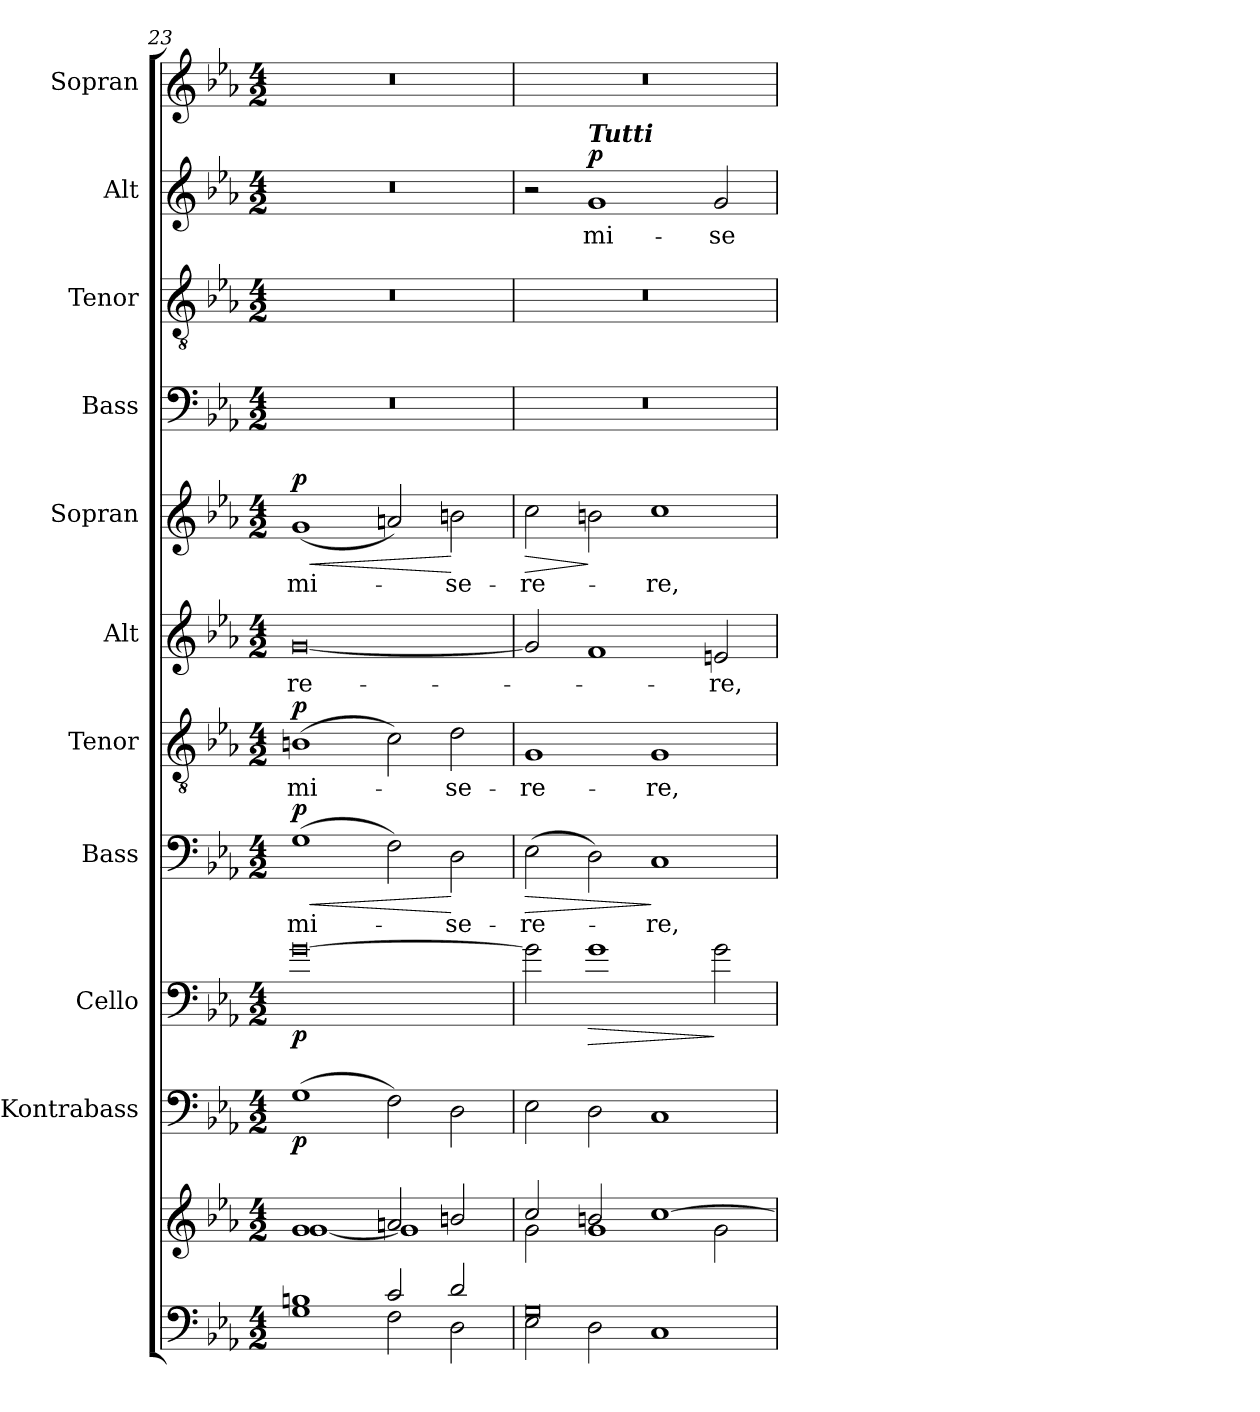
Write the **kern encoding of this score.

**kern	**kern	**kern	**dynam	**kern	**dynam	**kern	**text	**dynam	**kern	**text	**dynam	**kern	**text	**kern	**text	**dynam	**kern	**kern	**kern	**text	**dynam	**kern
*part11	*part11	*part10	*part10	*part9	*part9	*part8	*part8	*part8	*part7	*part7	*part7	*part6	*part6	*part5	*part5	*part5	*part4	*part3	*part2	*part2	*part2	*part1
*staff12	*staff11	*staff10	*staff10	*staff9	*staff9	*staff8	*staff8	*staff8	*staff7	*staff7	*staff7	*staff6	*staff6	*staff5	*staff5	*staff5	*staff4	*staff3	*staff2	*staff2	*staff2	*staff1
*	*	*I"Kontrabass	*	*I"Cello	*	*I"Bass	*	*	*I"Tenor	*	*	*I"Alt	*	*I"Sopran	*	*	*I"Bass	*I"Tenor	*I"Alt	*	*	*I"Sopran
*	*	*I'Kb.	*	*	*	*I'B.	*	*	*I'T.	*	*	*I'A.	*	*I'S.	*	*	*I'B.	*I'T.	*I'A.	*	*	*I'S.
*clefF4	*clefG2	*clefF4	*	*clefF4	*	*clefF4	*	*	*clefGv2	*	*	*clefG2	*	*clefG2	*	*	*clefF4	*clefGv2	*clefG2	*	*	*clefG2
*	*	*ITrd7c12	*	*	*	*	*	*	*	*	*	*	*	*	*	*	*	*	*	*	*	*
*k[b-e-a-]	*k[b-e-a-]	*k[b-e-a-]	*	*k[b-e-a-]	*	*k[b-e-a-]	*	*	*k[b-e-a-]	*	*	*k[b-e-a-]	*	*k[b-e-a-]	*	*	*k[b-e-a-]	*k[b-e-a-]	*k[b-e-a-]	*	*	*k[b-e-a-]
*E-:	*E-:	*E-:	*	*E-:	*	*E-:	*	*	*E-:	*	*	*E-:	*	*E-:	*	*	*E-:	*E-:	*E-:	*	*	*E-:
*M4/2	*M4/2	*M4/2	*	*M4/2	*	*M4/2	*	*	*M4/2	*	*	*M4/2	*	*M4/2	*	*	*M4/2	*M4/2	*M4/2	*	*	*M4/2
=23	=23	=23	=23	=23	=23	=23	=23	=23	=23	=23	=23	=23	=23	=23	=23	=23	=23	=23	=23	=23	=23	=23
*^	*^	*	*	*	*	*	*	*	*	*	*	*	*	*	*	*	*	*	*	*	*	*
!	!	!	!	!	!LO:DY:b	!	!LO:DY:b	!	!LO:LY:b	!LO:HP:b	!	!LO:LY:b	!	!	!LO:LY:b	!	!LO:LY:b	!LO:HP:b	!	!	!	!	!	!
!	!	!	!	!	!	!	!	!	!	!LO:DY:n=1:a	!	!	!LO:DY:a	!	!	!	!	!LO:DY:n=1:a	!	!	!	!	!	!
1Bn	1G	1g	[<1g	(>1GG	p	[0g	p	(>1G	mi-	< p	(>1Bn	mi-	p	[0g	-re-	(<1g	mi-	< p	0r	0r	0r	.	.	0r
2c/	2F\	2an/	1g]	2FF\)	.	.	.	2F\)	.	.	2c\)	.	.	.	.	2an/)	.	.	.	.	.	.	.	.
!	!	!	!	!	!	!	!	!	!LO:LY:b	!	!	!LO:LY:b	!	!	!	!	!LO:LY:b	!	!	!	!	!	!	!
2d/	2D\	2bn/	.	2DD\	.	.	.	2D\	-se-	[	2d\	-se-	.	.	.	2bn\	-se-	[	.	.	.	.	.	.
=24	=24	=24	=24	=24	=24	=24	=24	=24	=24	=24	=24	=24	=24	=24	=24	=24	=24	=24	=24	=24	=24	=24	=24	=24
!	!	!	!	!	!	!	!	!	!LO:LY:b	!LO:HP:b	!	!LO:LY:b	!	!	!	!	!LO:LY:b	!LO:HP:b	!	!	!	!	!	!
0G	2E-\	2cc/	2g\	2EE-\	.	2g\]	.	(>2E-\	-re-	>	1G	-re-	.	2g/]	.	2cc\	-re-	>	0r	0r	2r	.	.	0r
!	!	!	!	!	!	!	!	!	!	!	!	!	!	!	!	!	!	!	!	!	!LO:TX:a:Bi:t=Tutti	!	!	!
!	!	!	!	!	!	!	!LO:HP:b	!	!	!	!	!	!	!	!	!	!	!	!	!	!	!LO:LY:b	!LO:DY:a	!
.	2D\	2bn/	1g	2DD\	.	1g	>	2D\)	.	.	.	.	.	1f	.	2bn\	.	]	.	.	1g	mi-	p	.
!	!	!	!	!	!	!	!	!	!LO:LY:b	!	!	!LO:LY:b	!	!	!	!	!LO:LY:b	!	!	!	!	!	!	!
.	1C	[>1cc	.	1CC	.	.	.	1C	-re,	]	1G	-re,	.	.	.	1cc	-re,	.	.	.	.	.	.	.
!	!	!	!	!	!	!	!	!	!	!	!	!	!	!	!LO:LY:b	!	!	!	!	!	!	!LO:LY:b	!	!
.	.	.	2g\	.	.	2g\	]	.	.	.	.	.	.	2en/	-re,	.	.	.	.	.	2g/	-se-	.	.
*v	*v	*	*	*	*	*	*	*	*	*	*	*	*	*	*	*	*	*	*	*	*	*	*	*
*	*v	*v	*	*	*	*	*	*	*	*	*	*	*	*	*	*	*	*	*	*	*	*	*
=	=	=	=	=	=	=	=	=	=	=	=	=	=	=	=	=	=	=	=	=	=	=
*-	*-	*-	*-	*-	*-	*-	*-	*-	*-	*-	*-	*-	*-	*-	*-	*-	*-	*-	*-	*-	*-	*-
